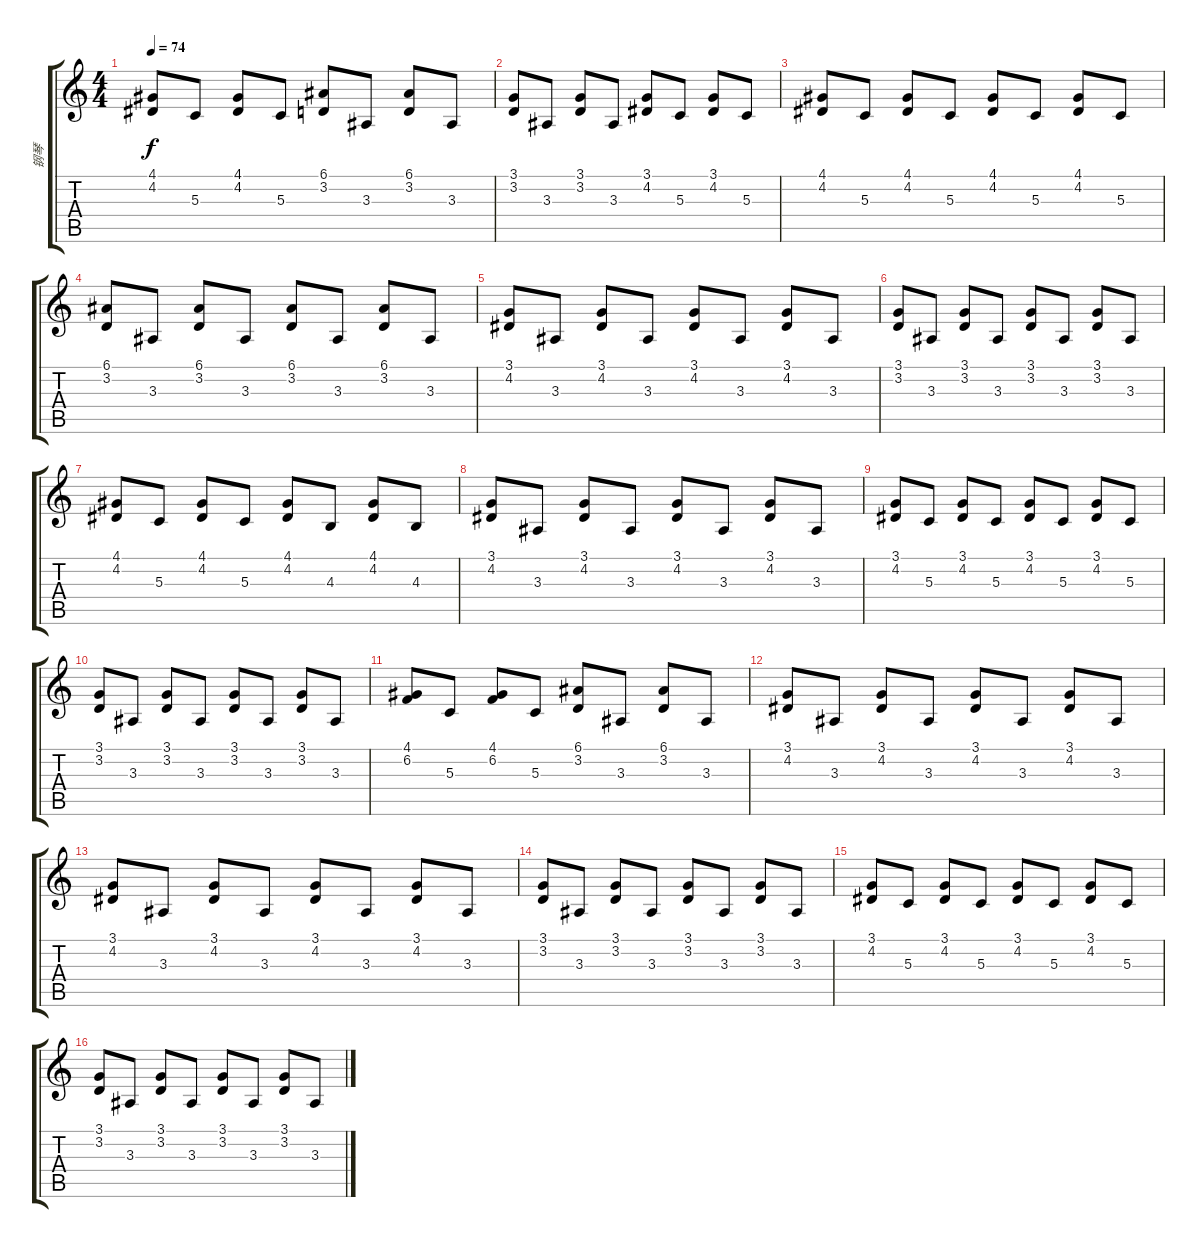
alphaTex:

\track ("钢琴" "钢琴") {instrument acousticgrandpiano}
\staff {score tabs}
\tuning (E4 B3 G3 D3 A2 E2) {hide}
\ts (4 4)
\tempo 74
\clef g2
\ks c
(4.1 4.2).8{dy f} 5.3.8 (4.1 4.2).8 5.3.8 (6.1 3.2).8 3.3.8 (6.1 3.2).8 3.3.8 |
(3.1 3.2).8 3.3.8 (3.1 3.2).8 3.3.8 (3.1 4.2).8 5.3.8 (3.1 4.2).8 5.3.8 |
(4.1 4.2).8 5.3.8 (4.1 4.2).8 5.3.8 (4.1 4.2).8 5.3.8 (4.1 4.2).8 5.3.8 |
(6.1 3.2).8 3.3.8 (6.1 3.2).8 3.3.8 (6.1 3.2).8 3.3.8 (6.1 3.2).8 3.3.8 |
(3.1 4.2).8 3.3.8 (3.1 4.2).8 3.3.8 (3.1 4.2).8 3.3.8 (3.1 4.2).8 3.3.8 |
(3.1 3.2).8 3.3.8 (3.1 3.2).8 3.3.8 (3.1 3.2).8 3.3.8 (3.1 3.2).8 3.3.8 |
(4.1 4.2).8 5.3.8 (4.1 4.2).8 5.3.8 (4.1 4.2).8 4.3.8 (4.1 4.2).8 4.3.8 |
(3.1 4.2).8 3.3.8 (3.1 4.2).8 3.3.8 (3.1 4.2).8 3.3.8 (3.1 4.2).8 3.3.8 |
(3.1 4.2).8 5.3.8 (3.1 4.2).8 5.3.8 (3.1 4.2).8 5.3.8 (3.1 4.2).8 5.3.8 |
(3.1 3.2).8 3.3.8 (3.1 3.2).8 3.3.8 (3.1 3.2).8 3.3.8 (3.1 3.2).8 3.3.8 |
(4.1 6.2).8 5.3.8 (4.1 6.2).8 5.3.8 (6.1 3.2).8 3.3.8 (6.1 3.2).8 3.3.8 |
(3.1 4.2).8 3.3.8 (3.1 4.2).8 3.3.8 (3.1 4.2).8 3.3.8 (3.1 4.2).8 3.3.8 |
(3.1 4.2).8 3.3.8 (3.1 4.2).8 3.3.8 (3.1 4.2).8 3.3.8 (3.1 4.2).8 3.3.8 |
(3.1 3.2).8 3.3.8 (3.1 3.2).8 3.3.8 (3.1 3.2).8 3.3.8 (3.1 3.2).8 3.3.8 |
(3.1 4.2).8 5.3.8 (3.1 4.2).8 5.3.8 (3.1 4.2).8 5.3.8 (3.1 4.2).8 5.3.8 |
(3.1 3.2).8 3.3.8 (3.1 3.2).8 3.3.8 (3.1 3.2).8 3.3.8 (3.1 3.2).8 3.3.8
